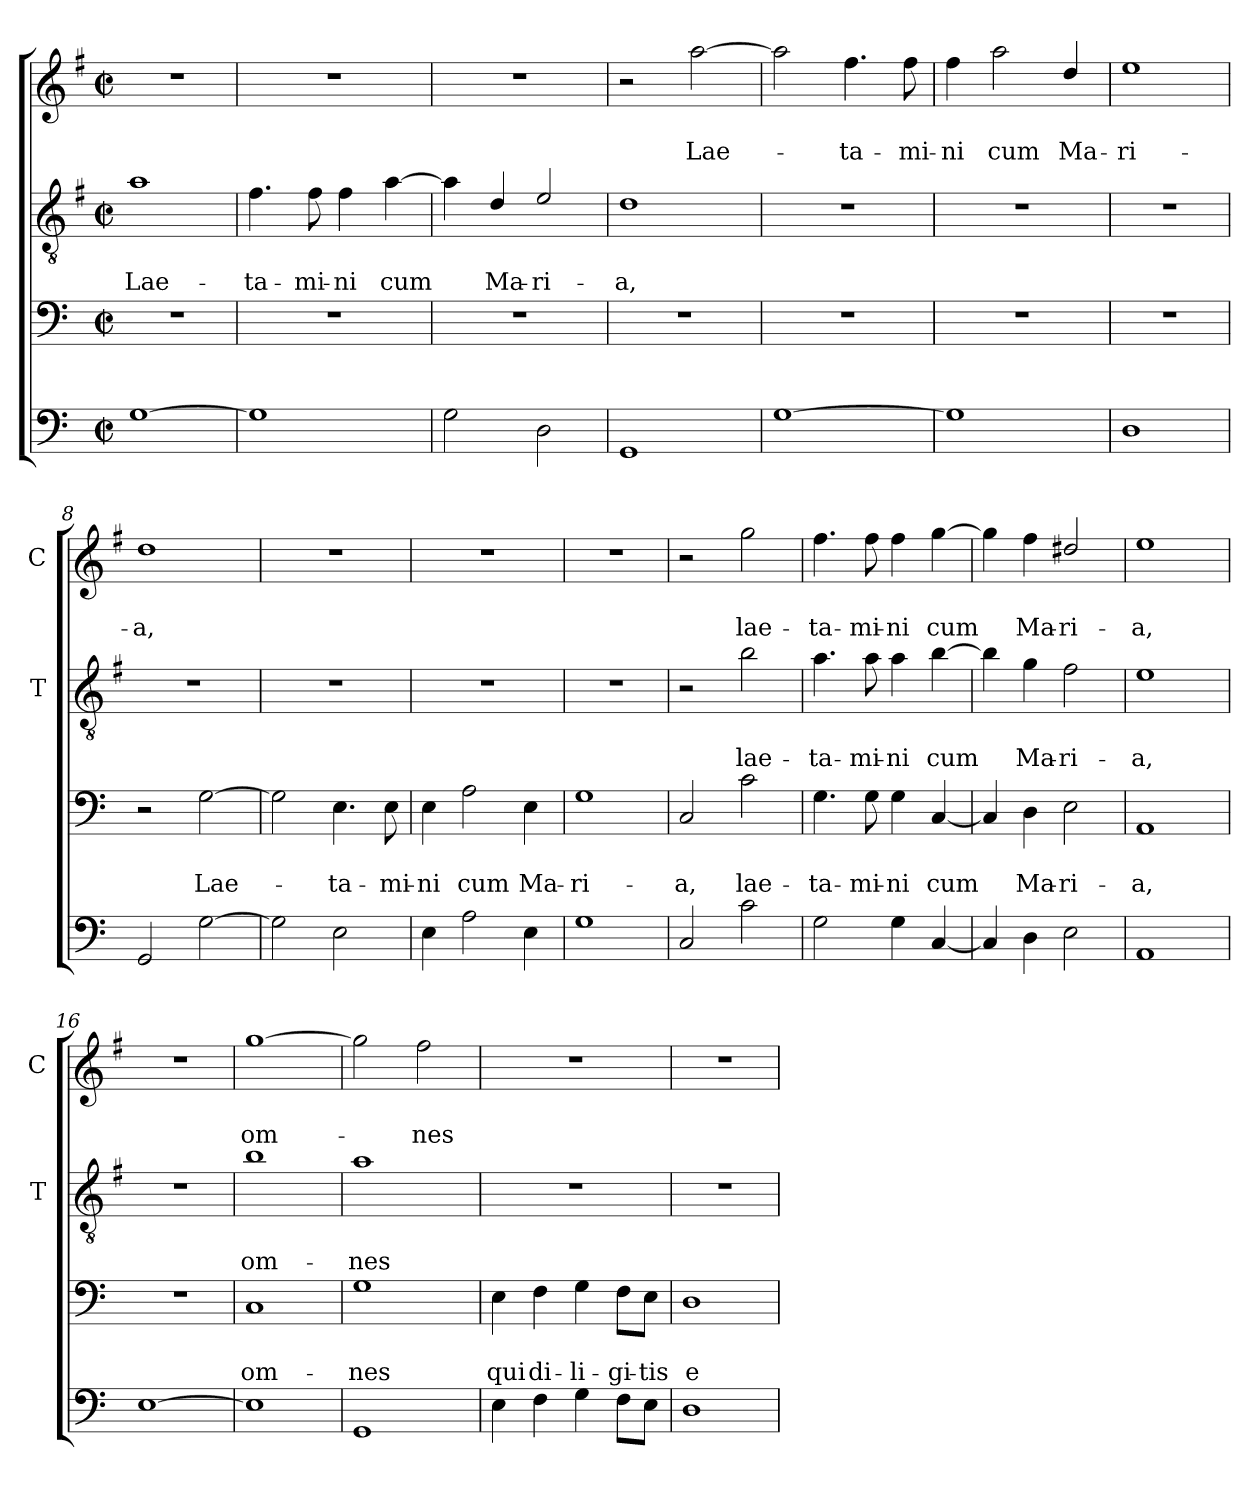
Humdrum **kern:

**kern	**kern	**text	**text	**kern	**text	**text	**kern	**text	**text
*part4	*part3	*part3	*part3	*part2	*part2	*part2	*part1	*part1	*part1
*staff4	*staff3	*staff3	*staff3	*staff2	*staff2	*staff2	*staff1	*staff1	*staff1
*	*	*	*	*I'T	*	*	*I'C	*	*
*clefF4	*clefF4	*	*	*clefGv2	*	*	*clefG2	*	*
*	*	*	*	*ITrd4c7	*	*	*ITrd4c7	*	*
*k[]	*k[]	*	*	*k[]	*	*	*k[]	*	*
*C:	*C:	*	*	*C:	*	*	*C:	*	*
*M2/2	*M2/2	*	*	*M2/2	*	*	*M2/2	*	*
*met(c|)	*met(c|)	*	*	*met(c|)	*	*	*met(c|)	*	*
=1	=1	=1	=1	=1	=1	=1	=1	=1	=1
!	!	!	!	!	!	!LO:LY:b	!	!	!
[1G	1r	.	.	1d	.	Lae-	1r	.	.
=2	=2	=2	=2	=2	=2	=2	=2	=2	=2
!	!	!	!	!	!	!LO:LY:b	!	!	!
1G]	1r	.	.	4.B\	.	-ta-	1r	.	.
!	!	!	!	!	!	!LO:LY:b	!	!	!
.	.	.	.	8B\	.	-mi-	.	.	.
!	!	!	!	!	!	!LO:LY:b	!	!	!
.	.	.	.	4B\	.	-ni	.	.	.
!	!	!	!	!	!	!LO:LY:b	!	!	!
.	.	.	.	[4d\	.	cum	.	.	.
=3	=3	=3	=3	=3	=3	=3	=3	=3	=3
2G\	1r	.	.	4d\]	.	.	1r	.	.
!	!	!	!	!	!	!LO:LY:b	!	!	!
.	.	.	.	4G/	.	Ma-	.	.	.
!	!	!	!	!	!	!LO:LY:b	!	!	!
2D\	.	.	.	2A/	.	-ri-	.	.	.
=4	=4	=4	=4	=4	=4	=4	=4	=4	=4
!	!	!	!	!	!	!LO:LY:b	!	!	!
1GG	1r	.	.	1G	.	-a,	2r	.	.
!	!	!	!	!	!	!	!	!	!LO:LY:b
.	.	.	.	.	.	.	[2dd\	.	Lae-
=5	=5	=5	=5	=5	=5	=5	=5	=5	=5
[1G	1r	.	.	1r	.	.	2dd\]	.	.
!	!	!	!	!	!	!	!	!	!LO:LY:b
.	.	.	.	.	.	.	4.b\	.	-ta-
!	!	!	!	!	!	!	!	!	!LO:LY:b
.	.	.	.	.	.	.	8b\	.	-mi-
=6	=6	=6	=6	=6	=6	=6	=6	=6	=6
!	!	!	!	!	!	!	!	!	!LO:LY:b
1G]	1r	.	.	1r	.	.	4b\	.	-ni
!	!	!	!	!	!	!	!	!	!LO:LY:b
.	.	.	.	.	.	.	2dd\	.	cum
!	!	!	!	!	!	!	!	!	!LO:LY:b
.	.	.	.	.	.	.	4g/	.	Ma-
!!LO:LB:g=z
=7	=7	=7	=7	=7	=7	=7	=7	=7	=7
!	!	!	!	!	!	!	!	!	!LO:LY:b
1D	1r	.	.	1r	.	.	1a	.	-ri-
=8	=8	=8	=8	=8	=8	=8	=8	=8	=8
!	!	!	!	!	!	!	!	!	!LO:LY:b
2GG/	2r	.	.	1r	.	.	1g	.	-a,
!	!	!	!LO:LY:b	!	!	!	!	!	!
[2G\	[2G\	.	Lae-	.	.	.	.	.	.
=9	=9	=9	=9	=9	=9	=9	=9	=9	=9
2G\]	2G\]	.	.	1r	.	.	1r	.	.
!	!	!	!LO:LY:b	!	!	!	!	!	!
2E\	4.E\	.	-ta-	.	.	.	.	.	.
!	!	!	!LO:LY:b	!	!	!	!	!	!
.	8E\	.	-mi-	.	.	.	.	.	.
=10	=10	=10	=10	=10	=10	=10	=10	=10	=10
!	!	!	!LO:LY:b	!	!	!	!	!	!
4E\	4E\	.	-ni	1r	.	.	1r	.	.
!	!	!	!LO:LY:b	!	!	!	!	!	!
2A\	2A\	.	cum	.	.	.	.	.	.
!	!	!	!LO:LY:b	!	!	!	!	!	!
4E\	4E\	.	Ma-	.	.	.	.	.	.
=11	=11	=11	=11	=11	=11	=11	=11	=11	=11
!	!	!	!LO:LY:b	!	!	!	!	!	!
1G	1G	.	-ri-	1r	.	.	1r	.	.
=12	=12	=12	=12	=12	=12	=12	=12	=12	=12
!	!	!	!LO:LY:b	!	!	!	!	!	!
2C/	2C/	.	-a,	2r	.	.	2r	.	.
!	!	!	!LO:LY:b	!	!	!LO:LY:b	!	!	!LO:LY:b
2c\	2c\	.	lae-	2e\	.	lae-	2cc\	.	lae-
!!LO:LB:g=z
=13	=13	=13	=13	=13	=13	=13	=13	=13	=13
!	!	!	!LO:LY:b	!	!	!LO:LY:b	!	!	!LO:LY:b
2G\	4.G\	.	-ta-	4.d\	.	-ta-	4.b\	.	-ta-
!	!	!	!LO:LY:b	!	!	!LO:LY:b	!	!	!LO:LY:b
.	8G\	.	-mi-	8d\	.	-mi-	8b\	.	-mi-
!	!	!	!LO:LY:b	!	!	!LO:LY:b	!	!	!LO:LY:b
4G\	4G\	.	-ni	4d\	.	-ni	4b\	.	-ni
!	!	!	!LO:LY:b	!	!	!LO:LY:b	!	!	!LO:LY:b
[4C/	[4C/	.	cum	[4e\	.	cum	[4cc\	.	cum
=14	=14	=14	=14	=14	=14	=14	=14	=14	=14
4C/]	4C/]	.	.	4e\]	.	.	4cc\]	.	.
!	!	!	!LO:LY:b	!	!	!LO:LY:b	!	!	!LO:LY:b
4D\	4D\	.	Ma-	4c\	.	Ma-	4b\	.	Ma-
!	!	!	!LO:LY:b	!	!	!LO:LY:b	!	!	!LO:LY:b
2E\	2E\	.	-ri-	2B\	.	-ri-	2g#X/	.	-ri-
=15	=15	=15	=15	=15	=15	=15	=15	=15	=15
!	!	!	!LO:LY:b	!	!	!LO:LY:b	!	!	!LO:LY:b
1AA	1AA	.	-a,	1A	.	-a,	1a	.	-a,
=16	=16	=16	=16	=16	=16	=16	=16	=16	=16
[1E	1r	.	.	1r	.	.	1r	.	.
=17	=17	=17	=17	=17	=17	=17	=17	=17	=17
!	!	!	!LO:LY:b	!	!	!LO:LY:b	!	!	!LO:LY:b
1E]	1C	.	om-	1e	.	om-	[1cc	.	om-
=18	=18	=18	=18	=18	=18	=18	=18	=18	=18
!	!	!	!LO:LY:b	!	!	!LO:LY:b	!	!	!
1GG	1G	.	-nes	1d	.	-nes	2cc\]	.	.
!	!	!	!	!	!	!	!	!	!LO:LY:b
.	.	.	.	.	.	.	2b\	.	-nes
=19	=19	=19	=19	=19	=19	=19	=19	=19	=19
!	!	!	!LO:LY:b	!	!	!	!	!	!
4E\	4E\	.	qui	1r	.	.	1r	.	.
!	!	!	!LO:LY:b	!	!	!	!	!	!
4F\	4F\	.	di-	.	.	.	.	.	.
!	!	!	!LO:LY:b	!	!	!	!	!	!
4G\	4G\	.	-li-	.	.	.	.	.	.
!	!	!	!LO:LY:b	!	!	!	!	!	!
8F\L	8F\L	.	-gi-	.	.	.	.	.	.
!	!	!	!LO:LY:b	!	!	!	!	!	!
8E\J	8E\J	.	-tis	.	.	.	.	.	.
!!LO:PB:g=z
=20	=20	=20	=20	=20	=20	=20	=20	=20	=20
!	!	!	!LO:LY:b	!	!	!	!	!	!
1D	1D	.	e-	1r	.	.	1r	.	.
=	=	=	=	=	=	=	=	=	=
*-	*-	*-	*-	*-	*-	*-	*-	*-	*-
